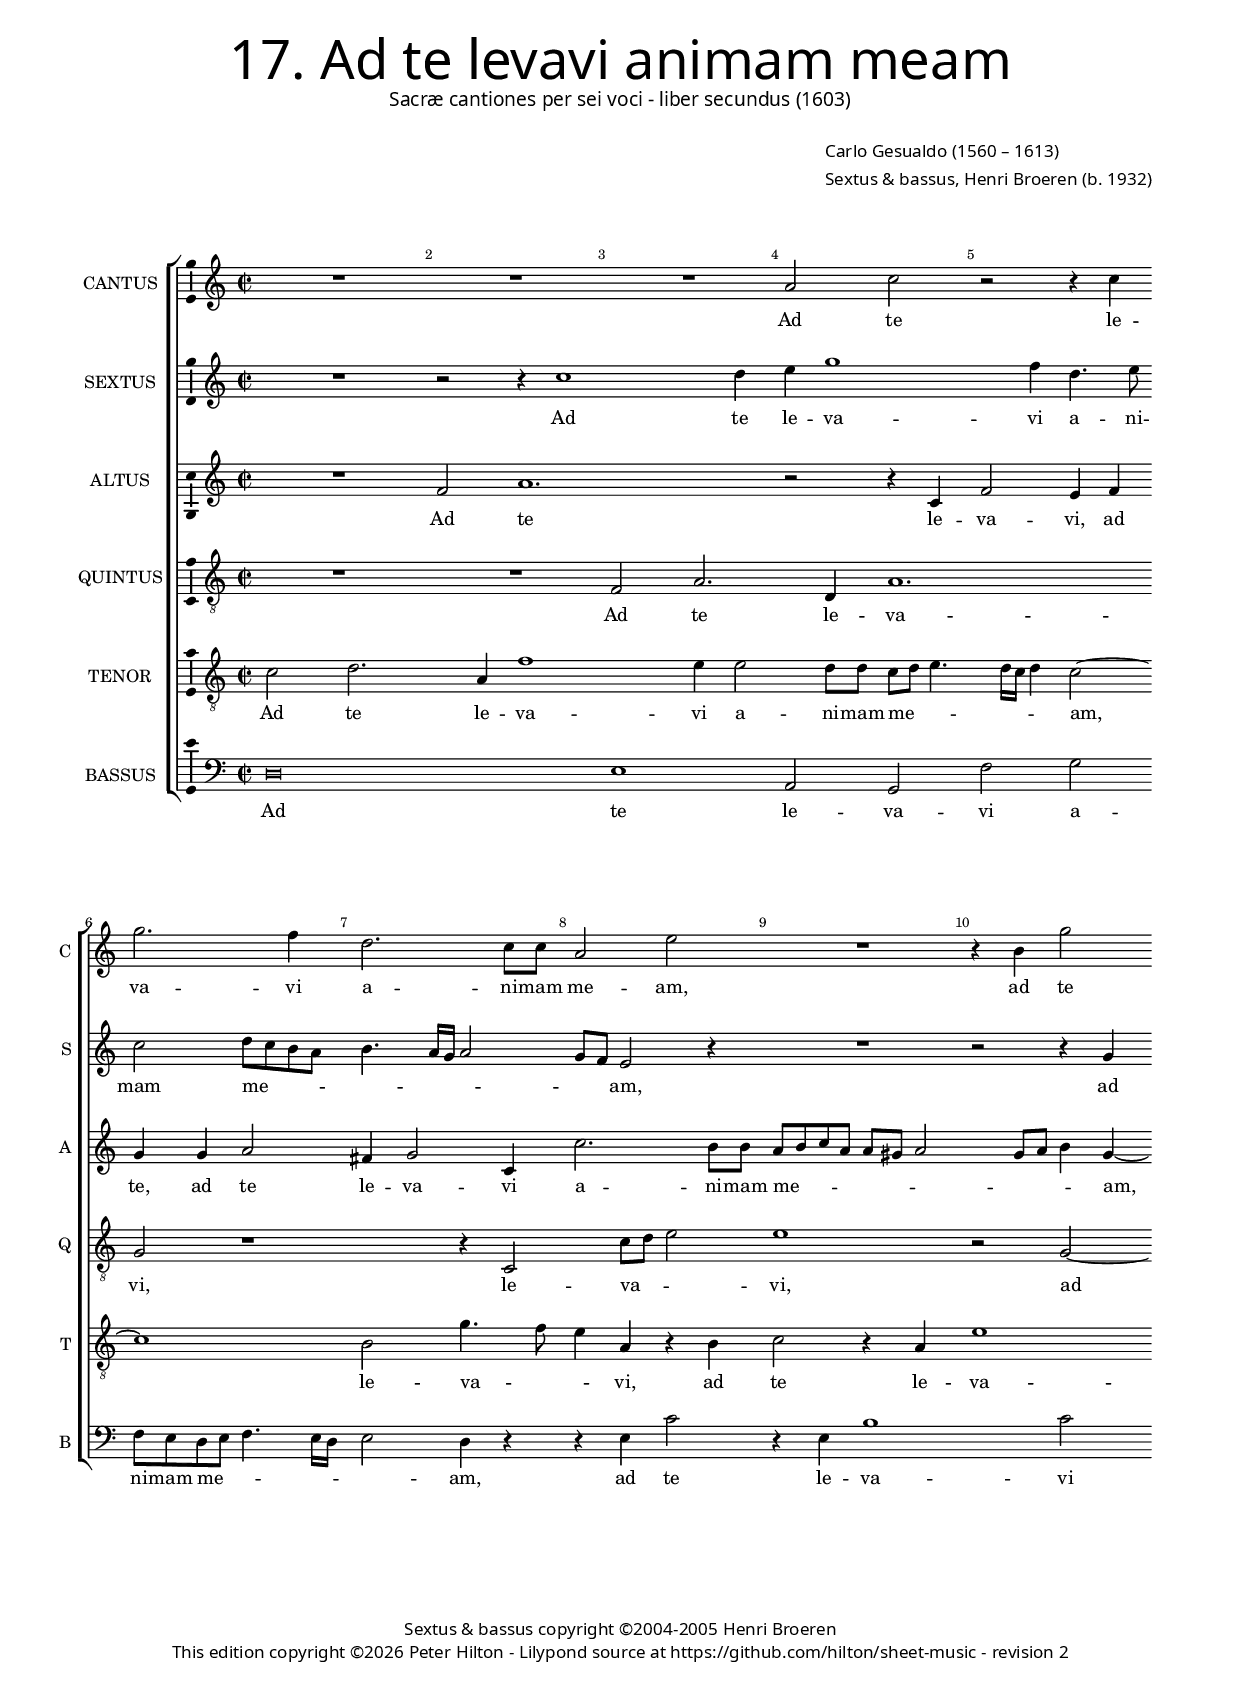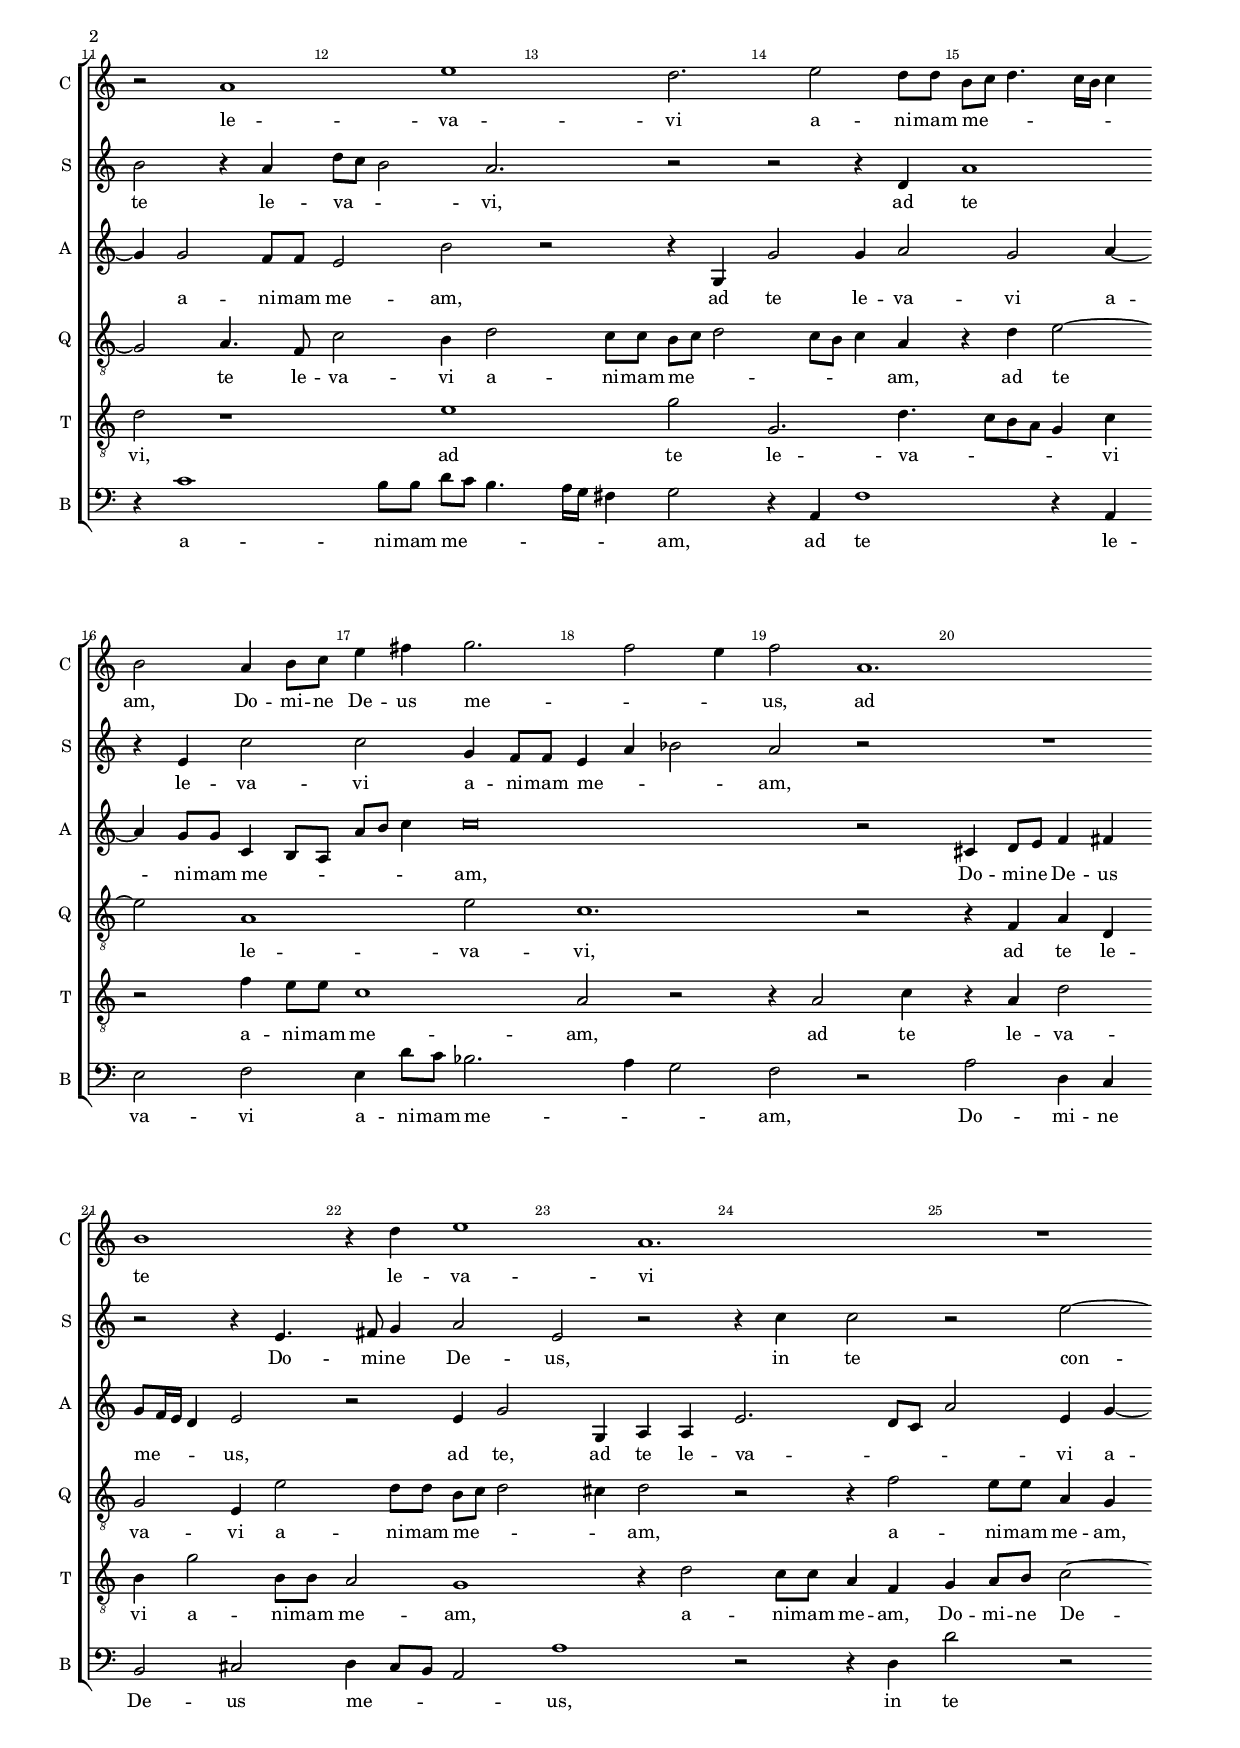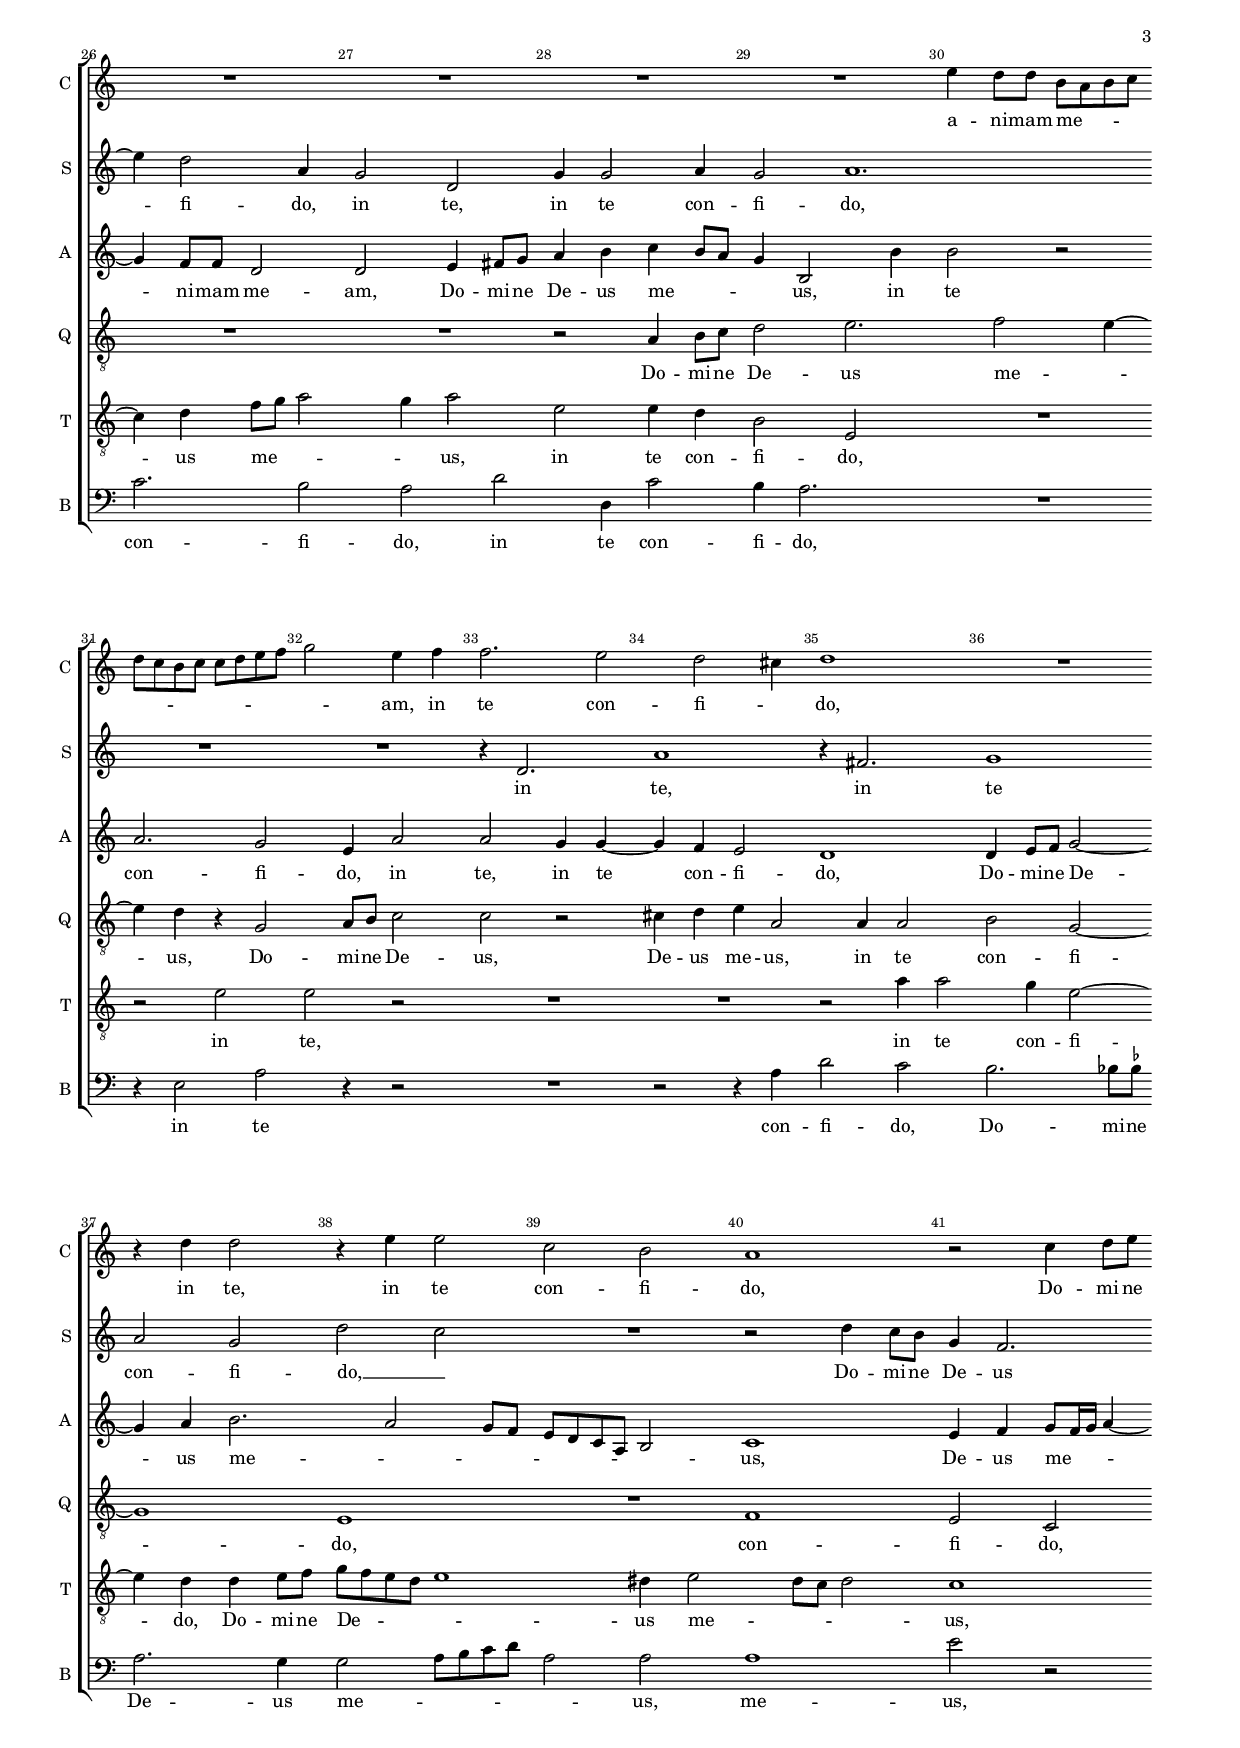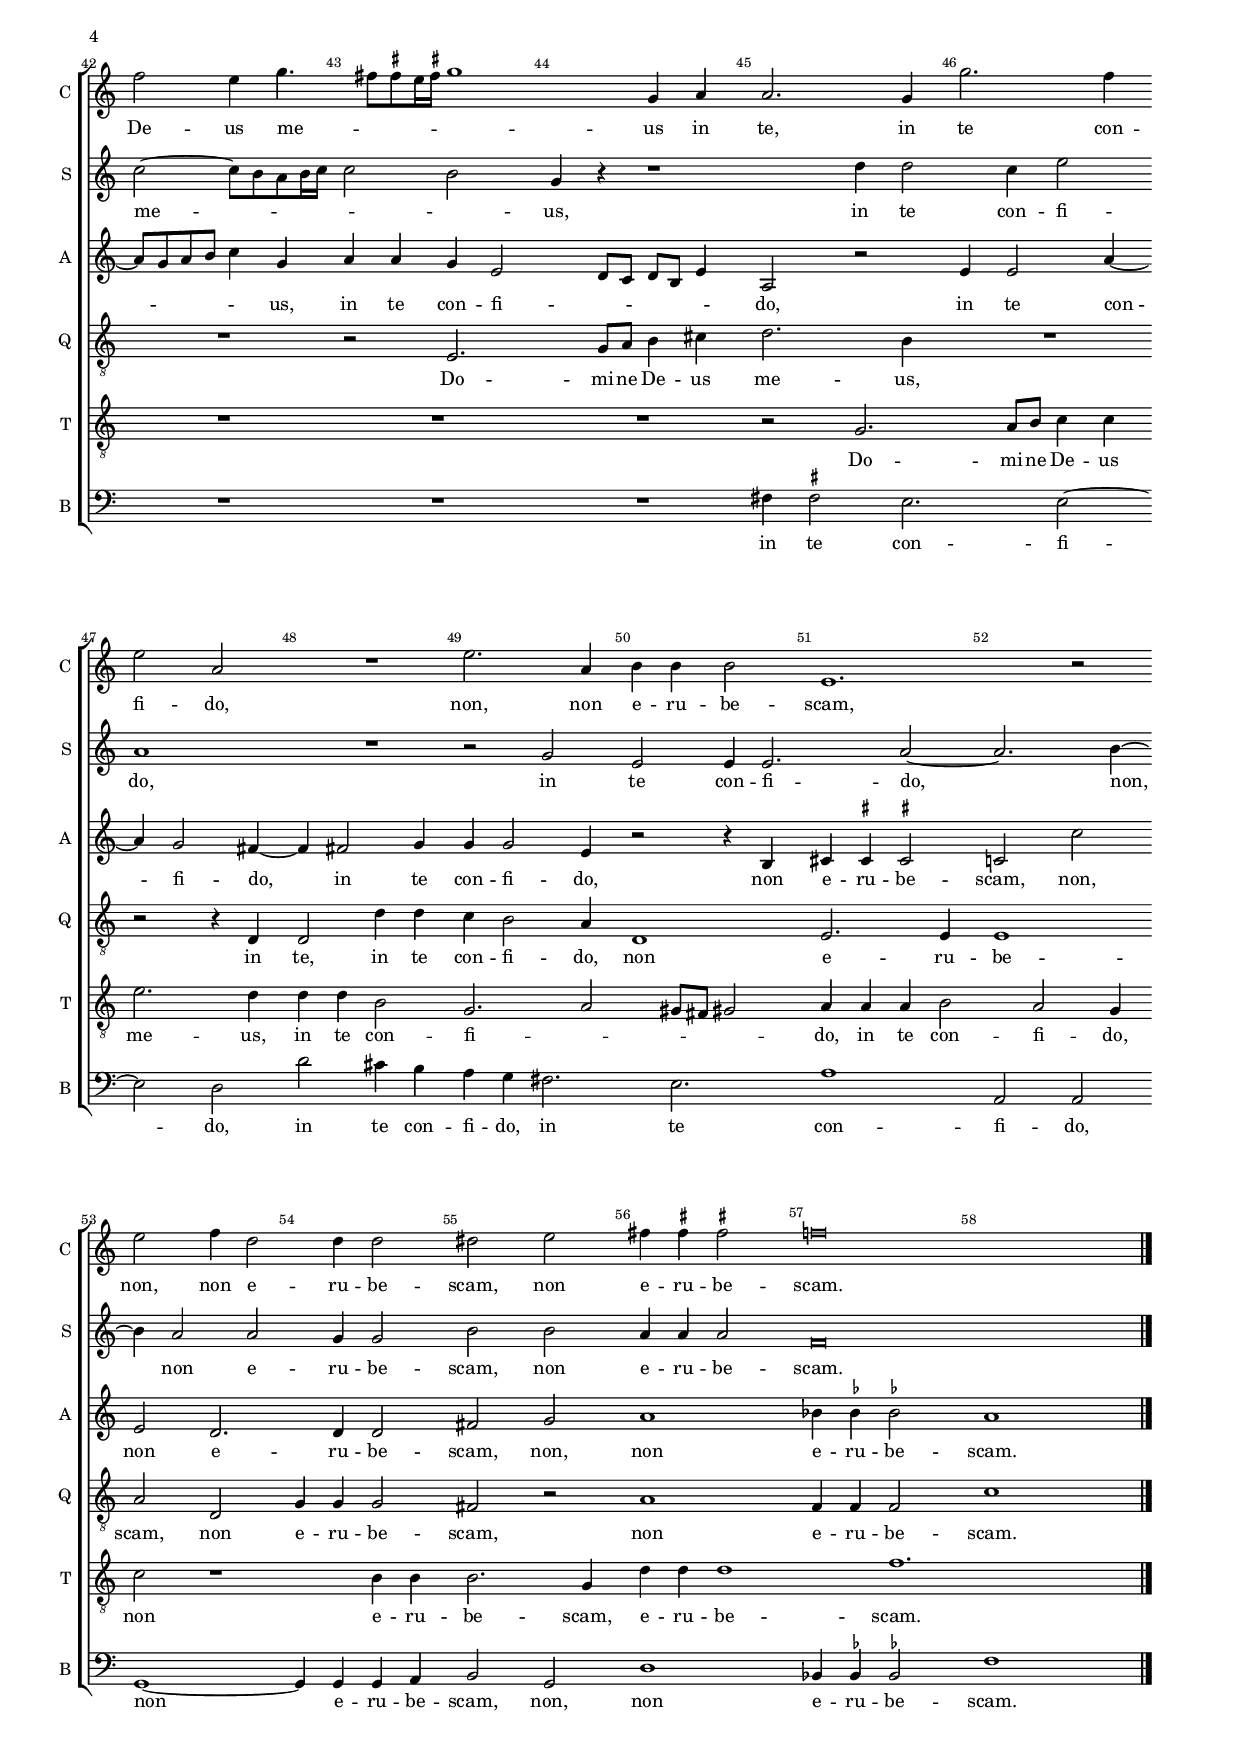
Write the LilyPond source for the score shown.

% Copyright ©2013 Peter Hilton - https://github.com/hilton

\version "2.16.2"
revision = "2"
\pointAndClickOff

#(set-global-staff-size 15)

\paper {
	#(define fonts (make-pango-font-tree "Century Schoolbook L" "Source Sans Pro" "Luxi Mono" (/ 15 20)))
	annotate-spacing = ##f
	two-sided = ##t
	inner-margin = 15\mm
	outer-margin = 15\mm
	top-markup-spacing = #'( (basic-distance . 8) )
	markup-system-spacing = #'( (padding . 8) )
	system-system-spacing = #'( (basic-distance . 20) (stretchability . 100) )
  	ragged-bottom = ##f
	ragged-last-bottom = ##t
} 

year = #(strftime "©%Y" (localtime (current-time)))

\header {
	title = \markup \medium \fontsize #6 \override #'(font-name . "Source Sans Pro Light") {
		"17. Ad te levavi animam meam"
	}
	subtitle = \markup \medium \sans {
		"Sacræ cantiones per sei voci - liber secundus (1603)"
	}
	composer = \markup \sans {
		\vspace #2
		\column {
			\line { \with-url #"http://en.wikipedia.org/wiki/Carlo_Gesualdo" "Carlo Gesualdo" (1560 – 1613) }
			\line { Sextus & bassus, \with-url #"https://twitter.com/HenriBroeren" "Henri Broeren" (b. 1932) }
		}
	}
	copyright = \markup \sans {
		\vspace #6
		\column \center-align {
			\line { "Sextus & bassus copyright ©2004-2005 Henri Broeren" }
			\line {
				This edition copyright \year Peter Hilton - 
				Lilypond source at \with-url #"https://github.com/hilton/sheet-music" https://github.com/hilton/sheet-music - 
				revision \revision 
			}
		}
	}
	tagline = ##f
}

\layout {
  	ragged-right = ##f
  	ragged-last = ##f
	\context {
		\Score
		\override BarNumber #'self-alignment-X = #CENTER
		\override BarNumber #'break-visibility = #'#(#f #t #t)
		\override BarLine #'transparent = ##t
		\remove "Metronome_mark_engraver"
		\override VerticalAxisGroup #'staff-staff-spacing = #'((basic-distance . 10) (stretchability . 100))
	}
	\context { 
		\StaffGroup
		\remove "Span_bar_engraver"	
	}
	\context {
		\Staff
	}
	\context { 
		\Voice 
		\override NoteHead #'style = #'baroque
		\consists "Horizontal_bracket_engraver"
		\consists "Ambitus_engraver"
	}
}


global= { 
	\key c\major
	\tempo 2 = 44
	\time 2/2
	\set Staff.midiInstrument = "choir aahs"
	\accidentalStyle "forget"
}

showBarLine = { \once \override Score.BarLine #'transparent = ##f }
ficta = { \once \set suggestAccidentals = ##t }
squareBracket = {  }


cantus = \new Voice {
	\relative c'' {
		R1 R R a2 c r r4 c | \break g'2. f4 d2. c8 c |
		a2 e' R1 r4 b g'2 | \break r2 a,1 e' d2. 
		e2 d8 d b c d4. c16 b c4 | \break b2 a4 b8 c e4 fis g2. f2 e4 f2 a,1. | \break
		
		b1 r4 d e1 a,1. R1 | \break R |
		R R R e'4 d8 d b a b c | \break d c b c c d e f g2 e4 f f2. e2 
		d cis4 d1 R | \break r4 d d2 r4 e e2 c b a1 |
		
		r2 c4 d8 e | \break f2 e4 g4. fis8 \ficta fis e16 \ficta fis g1 g,4 a a2. g4 g'2. f4 | \break e2 a,
		R1 e'2. a,4 b b b2 e,1. r2 | \break
		e'2 f4 d2 d4 d2 dis e fis4 \ficta fis \ficta fis2 f!\breve \showBarLine \bar "|."
	}
	\addlyrics {
		Ad te le -- va -- vi a -- ni -- mam 
		me -- am, ad te le -- va -- vi 
		a -- ni -- mam me -- _ _ _ _ _ am, Do -- mi -- ne De -- us me -- _ _ us, ad
		
		te le -- va -- vi 
		a -- ni -- mam me -- _ _ _ _ _ _ _ _ _ _ _ _ am, in te con -- 
		fi -- _ do, in te, in te con -- fi -- do, 
		
		Do -- mi -- ne De -- us me -- _ _ _ _ _ us in te, in te con -- fi -- do,
		non, non e -- ru -- be -- scam,
		non, non e -- ru -- be -- scam, non e -- ru -- be -- scam.
	}
}

sextus = \new Voice {
	\relative c'' {
		R1 r2 r4 c1 d4 e g1 f4 d4. e8 | c2 d8 c b a b4. a16 g a2 |
		g8 f e2 r4 R1 r2 r4 g | b2 r4 a d8 c b2 a2. r2 |
		r r4 d, a'1 r4 e c'2 c g4 f8 f | e4 a bes2 a r R1 |
		
		r2 r4 e4. fis8 g4 a2 e r r4 c'4 c2 r e2 ~ | e4 d2 a4 |
		g2 d g4 g2 a4 g2 a1. | R1 R r4 d,2. |
		a'1 r4 fis2. g1 a2 g | d' c R1 r2 d4 c8 b |
		
		g4 f2. c'2 ~ c8 b a b16 c c2 b | g4 r r1 d'4 d2 c4 e2 a,1 |
		R r2 g e e4 e2. a2 ~ a2. b4 ~ |
		b a2 a g4 g2 b b a4 a a2 f\breve |
	}
	\addlyrics {
		Ad te le -- va -- vi a -- ni -- mam me -- _ _ _ _ _ _ _ 
		_ _ am, ad te le -- va -- _ _ vi,
		ad te le -- va -- vi a -- ni -- mam me -- _ _ am,
		
		Do -- mi -- ne De -- us, in te con -- fi -- do,
		in te, in te con -- fi -- do, in 
		te, in te con -- fi -- do, __ _ Do -- mi -- ne
		
		De -- us me -- _ _ _ _ _ _ us, in te con -- fi -- do,
		in te con -- fi -- do, non,
		non e -- ru -- be -- scam, non e -- ru -- be -- scam.
	}
}

altus = \new Voice {
	\relative c' {
		R1 f2 a1. r2 r4 c, | f2 e4 f g g a2 fis4 g2 c,4 |
		c'2. b8 b a b c a a gis a2 g8 a b4 g ~ g g2 f8 f e2 b' r r4 g, |
		g'2 g4 a2 g a4 ~ | a g8 g c,4 b8 a a' b c4 c\breve r2 cis,4 d8 e f4 fis |
		
		g8 f16 e d4 e2 r e4 g2 g,4 a a | e'2. d8 c a'2 e4 g ~ g f8 f d2 |
		d2 e4 fis8 g a4 b c b8 a g4 b,2 b'4 b2 r | a2. g2 e4 a2 a g4 g ~ |
		g f e2 d1 d4 e8 f g2 ~ | g4 a b2. a2 g8 f e d c a b2 c1 |
		
		e4 f g8 f16 g a4 ~ a8 g8 a b c4 g a a g e2 d8 c d b e4 a,2 r | e'4 e2 a4 ~ a g2 fis4 ~ |
		fis fis2 g4 g g2 e4 r2 r4 b | cis \ficta cis \ficta cis2 c! c' |
		e, d2. d4 d2 fis g a1 bes4 \ficta bes \ficta bes2 a1 |
	}
	\addlyrics {
		Ad te le -- va -- vi, ad te, ad te le -- va -- vi 
		a -- ni -- mam me -- _ _ _ _ _ _ _ _ _ am, a -- ni -- mam me -- am, ad 
		te le -- va -- vi a -- ni -- mam me -- _ _ _ _ _ am, Do -- mi -- ne De -- us
		
		me -- _ _ _ us, ad te, ad te le -- va -- _ _ _ vi a -- ni -- mam me -- 
		am, Do -- mi -- ne De -- us me -- _ _ _ us, in te con -- fi -- do, in te, in te
		con -- fi -- do, Do -- mi -- ne De -- us me -- _ _ _ _ _ _ _ _ us,
		
		De -- us me -- _ _ _ _ _ _ _ us, in te con -- fi -- _ _ _ _ _ do, in te con -- fi -- do,
		in te con -- fi -- do, non e -- ru -- be -- scam, non,
		non e -- ru -- be -- scam, non, non e -- ru -- be -- scam.
	}
}

quintus = \new Voice {
	\relative c {
		\clef "treble_8"
		R1 R f2 a2. d,4 a'1. | g2 r1 r4 c,2 
		c'8 d e2 e1 r2 g, ~ | g a4. f8 c'2 b4 d2 c8 c b c d2 
		c8 b c4 a r d e2 ~ | e a,1 e'2 c1. r2 r4 f, a d, |
		
		g2 e4 e'2 d8 d b c d2 cis4 d2 | r r4 f2 e8 e a,4 g R1 |
		R r2 a4 b8 c d2 e2. f2 e4 ~ | e d r g,2 a8 b c2 c r |
		cis4 d e a,2 a4 a2 b g ~ | g1 e R f |
		
		e2 c R1 r2 e2. g8 a b4 cis | d2. b4 R1 r2 r4 d,
		d2 d'4 d c b2 a4 d,1 e2. e4 e1 |
		a2 d, g4 g g2 fis r a1 f4 f f2 c'1 |
	}
	\addlyrics {
		Ad te le -- va -- vi, le -- 
		va -- _ _ vi, ad te le -- va -- vi a -- ni -- mam me -- _ _ 
		_ _ _ am, ad te le -- va -- vi, ad te le -- 
		
		va -- vi a -- ni -- mam me -- _ _ _ am, a -- ni -- mam me -- am,
		Do -- mi -- ne De -- us me -- _ us, Do -- mi -- ne De -- us,
		De -- us me -- us, in te con -- fi -- do, con -- 
		
		fi -- do, Do -- mi -- ne De -- us me -- us, in 
		te, in te con -- fi -- do, non e -- ru -- be -- 
		scam, non e -- ru -- be -- scam, non e -- ru -- be -- scam.
	}
}

tenor = \new Voice {
	\relative c' {
		\clef "treble_8"
		c2 d2. a4 f'1 e4 e2 d8 d c d e4. d16 c d4 c2 ~ | c1 b2 g'4. f8 |
		e4 a, r b c2 r4 a e'1 d2 r1 e g2 |
		g,2. d'4. c8 b a g4 c r2 f4 e8 e c1 a2 r r4 a2 c4 r a d2 |
		
		b4 g'2 b,8 b a2 g1 r4 d'2 c8 c a4 f | g a8 b c2 ~ c4 d f8 g a2
		g4 a2 e e4 d b2 e, R1 | r2 e' e r R1 |
		R r2 a4 a2 g4 e2 ~ e4 d d e8 f g f e d e1 dis4 e2 d8 c d2 |
		
		c1 R R R r2 g2. a8 b c4 c e2. d4 |
		d d b2 g2. a2 gis8 fis gis2 | a4 a a b2 a g4 |
		c2 r1 b4 b b2. g4 d' d d1 f1. |
	}
	\addlyrics {
		Ad te le -- va -- vi a -- ni -- mam me -- _ _ _ _ _ am, le -- va -- _ 
		_ vi, ad te le -- va -- vi, ad te 
		le -- va -- _ _ _ _ vi a -- ni -- mam me -- am, ad te le -- va -- 
		
		vi a -- ni -- mam me -- am, a -- ni -- mam me -- am, Do -- mi -- ne De -- us me -- _ _ 
		_ us, in te con -- fi -- do, in te,
		in te con -- fi -- do, Do -- mi -- ne De -- _ _ _ _ us me -- _ _ _ 
		
		us, Do -- mi -- ne De -- us me -- us,
		in te con -- fi -- _ _ _ _ do, in te con -- fi -- do,
		non e -- ru -- be -- scam, e -- ru -- be -- scam.
	}
}

bassus = \new Voice {
	\relative c {
		\clef "bass"
		d\breve e1 a,2 g f' g f8 e d e f4. e16 d e2 d4 r |
		r e c'2 r4 e,4 b'1 c2 r4 c1 b8 b d c b4. a16 g fis4 g2 |
		r4 a, f'1 r4 a, e'2 f | e4 d'8 c bes2. a4 g2 f r a d,4 c |
		
		b2 cis d4 c8 b a2 a'1 r2 r4 d, d'2 r c2. b2
		a d d,4 c'2 b4 a2. R1 | r4 e2 a r4 r2 R1 |
		r2 r4 a d2 c b2. bes8 \ficta bes a2. g4 | g2 a8 b c d a2 a a1 |
		
		e'2 r R1 R R fis,4 \ficta fis2 e2. e2 ~ e d |
		d' cis4 b a g fis2. e | a1 a,2 a |
		g1 ~ g4 g g a b2 g | d'1 bes4 \ficta bes \ficta bes2 f'1 |
	}
	\addlyrics {
		Ad te le -- va -- vi a -- ni -- mam me -- _ _ _ _ _ am,
		ad te le -- va -- vi a -- ni -- mam me -- _ _ _ _ _ am,
		ad te le -- va -- vi a -- ni -- mam me -- _ _ am, Do -- mi -- ne 
		
		De -- us me -- _ _ _ us, in te con -- fi -- 
		do, in te con -- fi -- do, in te 
		con -- fi -- do, Do -- mi -- ne De -- us me -- _ _ _ _ _ us, me --
		
		us, in te con -- fi -- do,
		in te con -- fi -- do, in te con -- fi -- do,
		non e -- ru -- be -- scam, non, non e -- ru -- be -- scam.
	}
}


\score {
	<<
		\new StaffGroup
	  	<< 
			\set Score.proportionalNotationDuration = #(ly:make-moment 1 8)
			\new Staff \with { instrumentName = #"CANTUS"  shortInstrumentName = #"C " } << \global \cantus >> 
			\new Staff \with { instrumentName = #"SEXTUS"  shortInstrumentName = #"S " } << \global \sextus >> 
			\new Staff \with { instrumentName = #"ALTUS"   shortInstrumentName = #"A " } << \global \altus >>
			\new Staff \with { instrumentName = #"QUINTUS" shortInstrumentName = #"Q " } << \global \quintus >>
			\new Staff \with { instrumentName = #"TENOR"   shortInstrumentName = #"T " } << \global \tenor >>
			\new Staff \with { instrumentName = #"BASSUS"  shortInstrumentName = #"B " } << \global \bassus >>
		>> 
	>>
	\layout { }
	\midi { }
}
